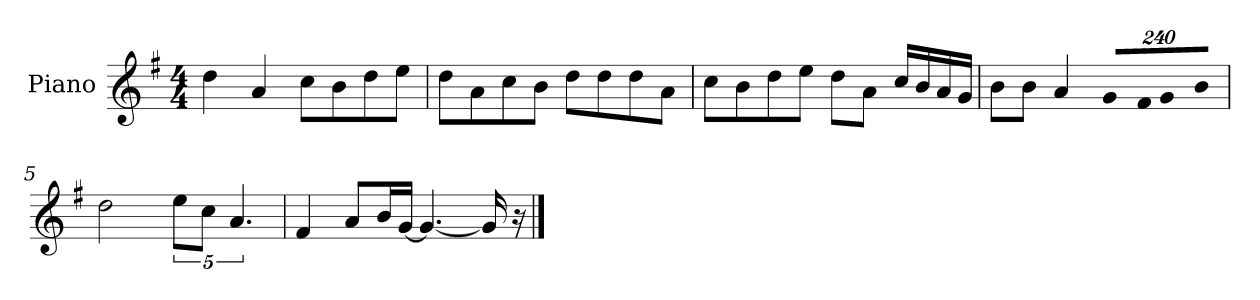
**kern
*part1
*staff1
*I"Piano
*I'P-no
*clefG2
*k[f#]
*M4/4
*MM90
=1
4dd\
4a/
8cc\L
8b\
8dd\
8ee\J
=2
8dd\L
8a\
8cc\
8b\J
8dd\L
8dd\
8dd\
8a\J
=3
8cc\L
8b\
8dd\
8ee\J
8dd\L
8a\J
16cc/LL
16b/
16a/
16g/JJ
=4
8b\L
8b\J
4a/
*Xbrackettup
!LO:N:vis=8
960%137g/L
!LO:N:vis=16
1920%137f#/K
!LO:N:vis=8
960%137g/
!LO:N:vis=8
960%137b/J
=5
2dd\
*brackettup
10ee\L
10cc\J
5.a/
!!LO:LB:g=z
=6
4f#/
8a/L
16b/L
[16g/JJ
4.g/_
16g/]
16r
==
*-
